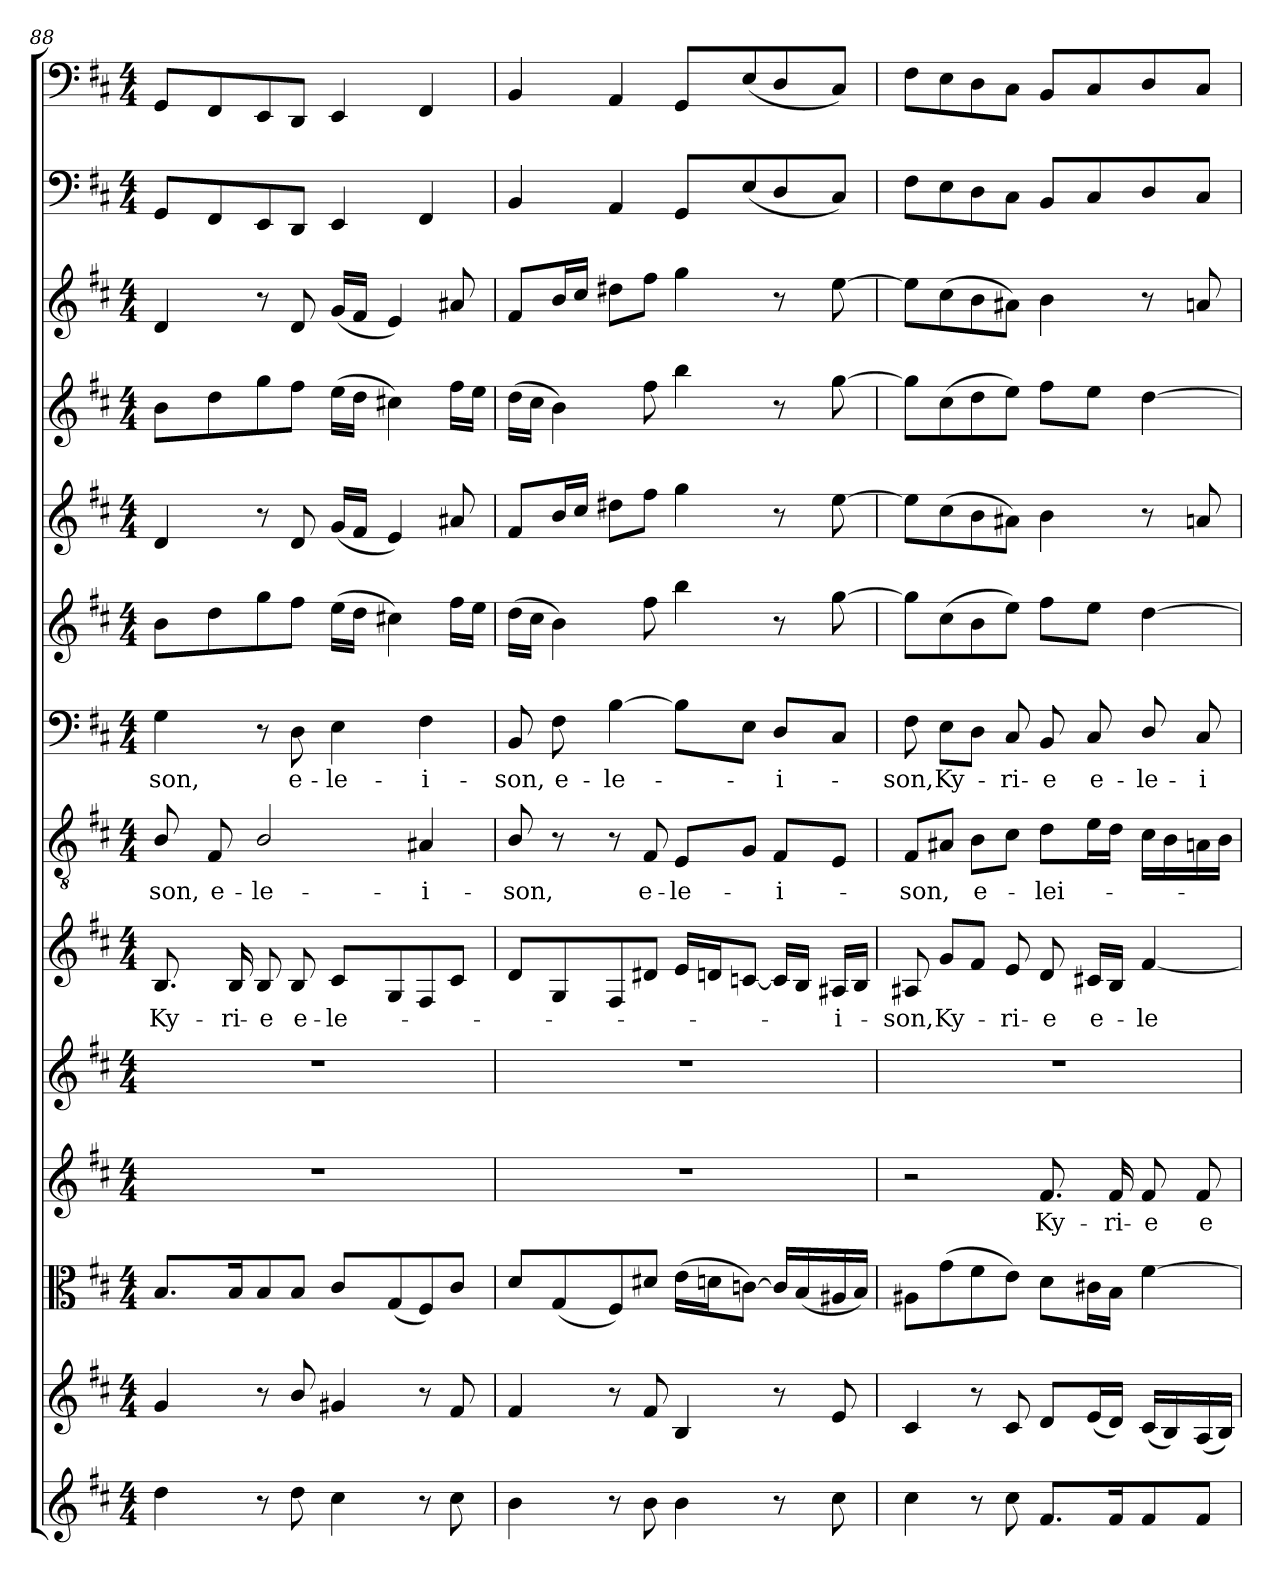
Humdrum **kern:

**kern	**kern	**kern	**kern	**text	**kern	**kern	**text	**kern	**text	**kern	**text	**kern	**kern	**kern	**kern	**kern	**kern
*part14	*part13	*part12	*part11	*part11	*part10	*part9	*part9	*part8	*part8	*part7	*part7	*part6	*part5	*part4	*part3	*part2	*part1
*staff14	*staff13	*staff12	*staff11	*staff11	*staff10	*staff9	*staff9	*staff8	*staff8	*staff7	*staff7	*staff6	*staff5	*staff4	*staff3	*staff2	*staff1
*clefG2	*clefG2	*clefC3	*clefG2	*	*clefG2	*clefG2	*	*clefGv2	*	*clefF4	*	*clefG2	*clefG2	*clefG2	*clefG2	*clefF4	*clefF4
*k[f#c#]	*k[f#c#]	*k[f#c#]	*k[f#c#]	*	*k[f#c#]	*k[f#c#]	*	*k[f#c#]	*	*k[f#c#]	*	*k[f#c#]	*k[f#c#]	*k[f#c#]	*k[f#c#]	*k[f#c#]	*k[f#c#]
*b:	*b:	*b:	*b:	*	*b:	*b:	*	*b:	*	*b:	*	*b:	*b:	*b:	*b:	*b:	*b:
*M4/4	*M4/4	*M4/4	*M4/4	*	*M4/4	*M4/4	*	*M4/4	*	*M4/4	*	*M4/4	*M4/4	*M4/4	*M4/4	*M4/4	*M4/4
=88	=88	=88	=88	=88	=88	=88	=88	=88	=88	=88	=88	=88	=88	=88	=88	=88	=88
4dd\	4g/	8.B/L	1r	.	1r	8.B/	Ky-	8B/	-son,	4G\	-son,	8b\L	4d/	8b\L	4d/	8GG/L	8GG/L
.	.	.	.	.	.	.	.	8F#/	e-	.	.	8dd\	.	8dd\	.	8FF#/	8FF#/
.	.	16B/K	.	.	.	16B/	-ri-	.	.	.	.	.	.	.	.	.	.
8r	8r	8B/	.	.	.	8B/	-e	2B/	-le-	8r	.	8gg\	8r	8gg\	8r	8EE/	8EE/
8dd\	8b/	8B/J	.	.	.	8B/	e-	.	.	8D\	e-	8ff#\J	8d/	8ff#\J	8d/	8DD/J	8DD/J
4cc#\	4g#X/	8c#/L	.	.	.	8c#/L	-le-	.	.	4E\	-le-	(16ee\LL	(16g/LL	(16ee\LL	(16g/LL	4EE/	4EE/
.	.	.	.	.	.	.	.	.	.	.	.	16dd\JJ	16f#/JJ	16dd\JJ	16f#/JJ	.	.
.	.	(8G/	.	.	.	8G/	.	.	.	.	.	4cc#X\)	4e/)	4cc#X\)	4e/)	.	.
8r	8r	8F#/)	.	.	.	8F#/	.	4A#X/	-i-	4F#\	-i-	.	.	.	.	4FF#/	4FF#/
8cc#\	8f#/	8c#/J	.	.	.	8c#/J	.	.	.	.	.	16ff#\LL	8a#X/	16ff#\LL	8a#X/	.	.
.	.	.	.	.	.	.	.	.	.	.	.	16ee\JJ	.	16ee\JJ	.	.	.
=89	=89	=89	=89	=89	=89	=89	=89	=89	=89	=89	=89	=89	=89	=89	=89	=89	=89
4b\	4f#/	8d/L	1r	.	1r	8d/L	.	8B/	-son,	8BB/	-son,	(16dd\LL	8f#/L	(16dd\LL	8f#/L	4BB/	4BB/
.	.	.	.	.	.	.	.	.	.	.	.	16cc#\JJ	.	16cc#\JJ	.	.	.
.	.	(8G/	.	.	.	8G/	.	8r	.	8F#\	e-	4b\)	16b/L	4b\)	16b/L	.	.
.	.	.	.	.	.	.	.	.	.	.	.	.	16cc#/JJ	.	16cc#/JJ	.	.
8r	8r	8F#/)	.	.	.	8F#/	.	8r	.	[4B\	-le-	.	8dd#X\L	.	8dd#X\L	4AA/	4AA/
8b\	8f#/	8d#X/J	.	.	.	8d#X/J	.	8F#/	e-	.	.	8ff#\	8ff#\J	8ff#\	8ff#\J	.	.
4b\	4B/	(16e\LL	.	.	.	16e/LL	.	8E/L	-le-	8B\L]	.	4bb\	4gg\	4bb\	4gg\	8GG/L	8GG/L
.	.	16dn\J	.	.	.	16dn/J	.	.	.	.	.	.	.	.	.	.	.
.	.	[8cn\J)	.	.	.	[8cn/J	.	8G/J	.	8E\J	.	.	.	.	.	(8E/	(8E/
8r	8r	16c/LL]	.	.	.	16c/LL]	.	8F#/L	-i-	8D/L	-i-	8r	8r	8r	8r	8D/	8D/
.	.	(16B/	.	.	.	16B/JJ	.	.	.	.	.	.	.	.	.	.	.
8cc#\	8e/	16A#X/	.	.	.	16A#X/LL	-i-	8E/J	.	8C#/J	.	[8gg\	[8ee\	[8gg\	[8ee\	8C#/J)	8C#/J)
.	.	16B/JJ)	.	.	.	16B/JJ	.	.	.	.	.	.	.	.	.	.	.
=90	=90	=90	=90	=90	=90	=90	=90	=90	=90	=90	=90	=90	=90	=90	=90	=90	=90
4cc#\	4c#/	8A#X\L	2r	.	1r	8A#X/	-son,	8F#/L	-son,	8F#\	-son,	8gg\L]	8ee\L]	8gg\L]	8ee\L]	8F#\L	8F#\L
.	.	(8g\	.	.	.	8g/L	Ky-	8A#X/J	.	8E\L	Ky-	(8cc#\	(8cc#\	(8cc#\	(8cc#\	8E\	8E\
8r	8r	8f#\	.	.	.	8f#/J	.	8B\L	e-	8D\J	.	8b\	8b\	8dd\	8b\	8D\	8D\
8cc#\	8c#/	8e\J)	.	.	.	8e/	-ri-	8c#\J	.	8C#/	-ri-	8ee\J)	8a#X\J)	8ee\J)	8a#X\J)	8C#\J	8C#\J
8.f#/L	8d/L	8d\L	8.f#/	Ky-	.	8d/	-e	8d\L	-lei-	8BB/	-e	8ff#\L	4b\	8ff#\L	4b\	8BB/L	8BB/L
.	(16e/L	16c#X\L	.	.	.	16c#X/LL	e-	16e\L	.	8C#/	e-	8ee\J	.	8ee\J	.	8C#/	8C#/
16f#/K	16d/JJ)	16B\JJ	16f#/	-ri-	.	16B/JJ	.	16d\JJ	.	.	.	.	.	.	.	.	.
8f#/	(16c#/LL	[4f#\	8f#/	-e	.	[4f#/	-le-	16c#\LL	.	8D/	-le-	[4dd\	8r	[4dd\	8r	8D/	8D/
.	16B/)	.	.	.	.	.	.	16B\	.	.	.	.	.	.	.	.	.
8f#/J	(16A/	.	8f#/	e-	.	.	.	16An\	.	8C#/	-i-	.	8an/	.	8an/	8C#/J	8C#/J
.	16B/JJ)	.	.	.	.	.	.	16B\JJ	.	.	.	.	.	.	.	.	.
=	=	=	=	=	=	=	=	=	=	=	=	=	=	=	=	=	=
*-	*-	*-	*-	*-	*-	*-	*-	*-	*-	*-	*-	*-	*-	*-	*-	*-	*-
